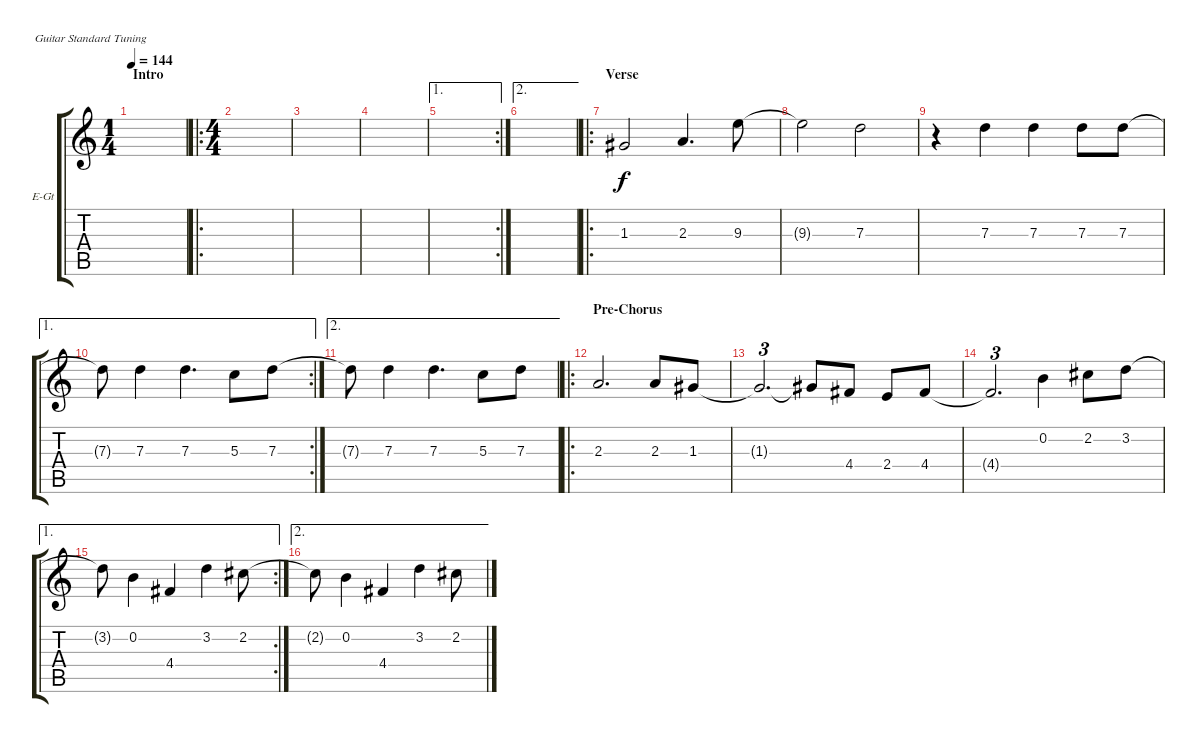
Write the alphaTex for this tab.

\defaultSystemsLayout 4
\bracketExtendMode groupsimilarinstruments
\firstSystemTrackNameOrientation horizontal
\otherSystemsTrackNameOrientation horizontal
\track ("Julian Casablancas" "E-Gt") {instrument electricguitarclean}
\staff {score tabs}
\tuning (E4 B3 G3 D3 A2 E2)
\ts (1 4)
\section ("" "Intro")
\tempo 144
\clef g2
\scale
0.380328
\ks c
|
\ro
\ts (4 4)
\scale
0.419672 |
\scale
0.2 |
\scale
0.322751 |
\ae 1
\rc 2
\scale
0.354497 |
\ae 2
\scale
0.322751 |
\ro
\section ("" "Verse")
\scale
0.374359 1.3.2 2.3.4{d} 9.3.8 |
\scale
0.312821 9.3{t}.2 7.3.2 |
\scale
0.312821 r.4 7.3.4 7.3.4 7.3.8 7.3.8 |
\ae 1
\rc 2
\scale
0.333333 7.3{t}.8 7.3.4 7.3.4{d} 5.3.8 7.3.8 |
\ae 2
\scale
0.303483 7.3{t}.8 7.3.4 7.3.4{d} 5.3.8 7.3.8 |
\ro
\section ("" "Pre-Chorus")
\scale
0.363184 2.3.2{d} 2.3.8 1.3.8 |
\scale
0.322751 1.3{t}.2{d tu (3 2)} 1.3{t}.8 4.4.8 2.4.8 4.4.8 |
\scale
0.322751 4.4{t}.2{d tu (3 2)} 0.2.4 2.2.8 3.2.8 |
\ae 1
\rc 2
\scale
0.354497 3.2{t}.8 0.2.4 4.4.4 3.2.4 2.2.8 |
\ae 2
\scale
0.312821 2.2{t}.8 0.2.4 4.4.4 3.2.4 2.2.8
